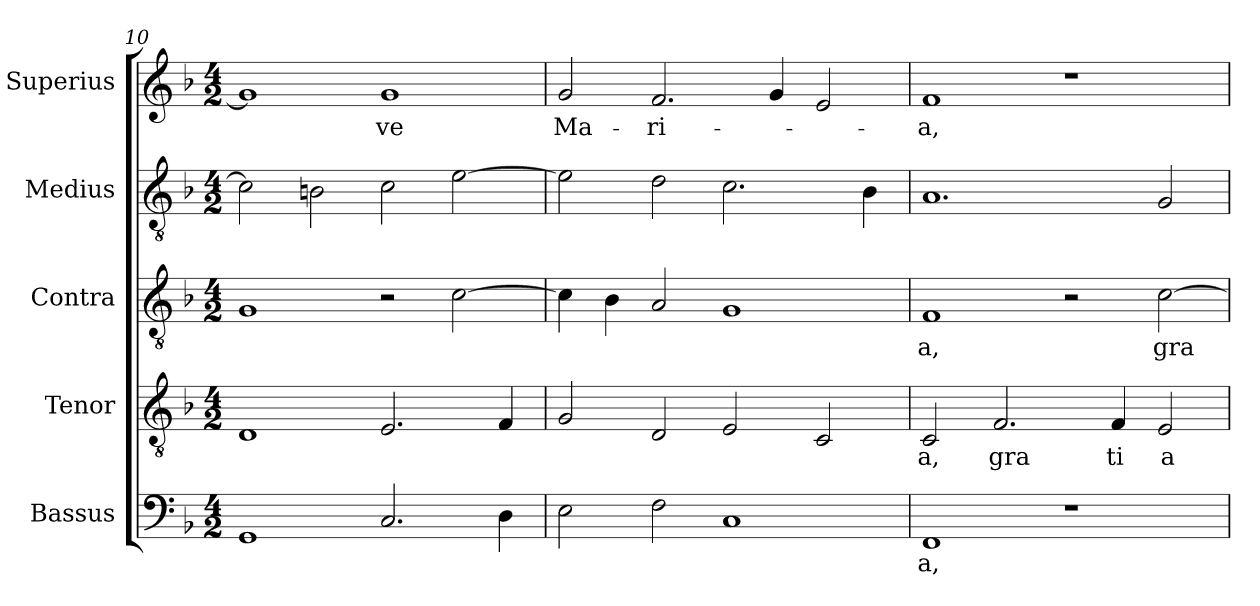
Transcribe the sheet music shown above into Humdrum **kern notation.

**kern	**text	**kern	**text	**kern	**text	**kern	**kern	**text
*part5	*part5	*part4	*part4	*part3	*part3	*part2	*part1	*part1
*staff5	*staff5	*staff4	*staff4	*staff3	*staff3	*staff2	*staff1	*staff1
*I"Bassus	*	*I"Tenor	*	*I"Contra	*	*I"Medius	*I"Superius	*
*clefF4	*	*clefGv2	*	*clefGv2	*	*clefGv2	*clefG2	*
*k[b-]	*	*k[b-]	*	*k[b-]	*	*k[b-]	*k[b-]	*
*F:	*	*F:	*	*F:	*	*F:	*F:	*
*M4/2	*	*M4/2	*	*M4/2	*	*M4/2	*M4/2	*
=10	=10	=10	=10	=10	=10	=10	=10	=10
1GG	.	1D	.	1G	.	2c\]	1g]	.
.	.	.	.	.	.	2B\	.	.
!	!	!	!	!	!	!	!	!LO:LY:b:cj
2.C/	.	2.E/	.	2r	.	2c\	1g	-ve
.	.	.	.	[>2c\	.	[>2e\	.	.
4D\	.	4F/	.	.	.	.	.	.
=11	=11	=11	=11	=11	=11	=11	=11	=11
!	!	!	!	!	!	!	!	!LO:LY:b:cj
2E\	.	2G/	.	4c\]	.	2e\]	2g/	Ma-
.	.	.	.	4B-\	.	.	.	.
!	!	!	!	!	!	!	!	!LO:LY:b:cj
2F\	.	2D/	.	2A/	.	2d\	2.f/	-ri-
1C	.	2E/	.	1G	.	2.c\	.	.
.	.	.	.	.	.	.	4g/	.
.	.	2C/	.	.	.	.	2e/	.
.	.	.	.	.	.	4B-\	.	.
=12	=12	=12	=12	=12	=12	=12	=12	=12
!	!LO:LY:b:cj	!	!LO:LY:b:cj	!	!LO:LY:b:cj	!	!	!LO:LY:b:cj
1FF	a,	2C/	-a,	1F	-a,	1.A	1f	-a,
!	!	!	!LO:LY:b:cj	!	!	!	!	!
.	.	2.F/	gra	.	.	.	.	.
1r	.	.	.	2r	.	.	1r	.
!	!	!	!LO:LY:b:cj	!	!	!	!	!
.	.	4F/	ti	.	.	.	.	.
!	!	!	!LO:LY:b:cj	!	!LO:LY:b	!	!	!
.	.	2E/	a	[>2c\	gra	2G/	.	.
=	=	=	=	=	=	=	=	=
*-	*-	*-	*-	*-	*-	*-	*-	*-
